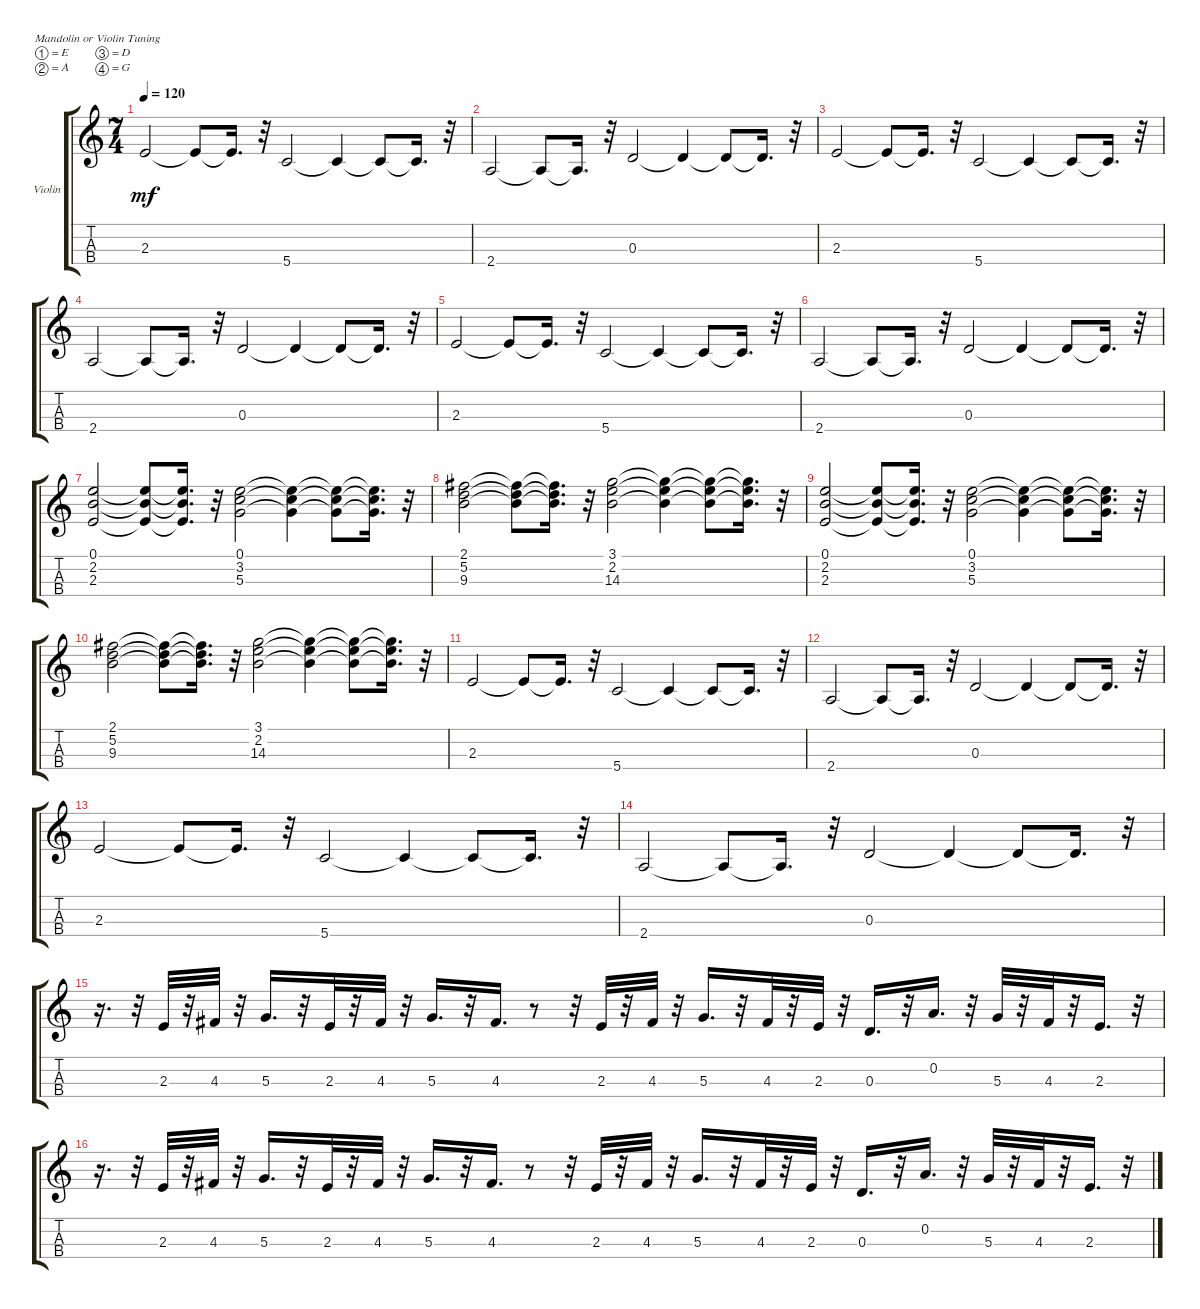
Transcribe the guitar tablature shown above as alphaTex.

\bracketExtendMode groupsimilarinstruments
\firstSystemTrackNameOrientation horizontal
\otherSystemsTrackNameOrientation horizontal
\track ("" "Violin") {instrument violin}
\staff {score tabs}
\tuning (E5 A4 D4 G3)
\ts (7 4)
\tempo 120
\clef g2
\ks c
2.3.2{dy mf} 2.3{t}.8 2.3{t}.16{d} r.32 5.4.2 5.4{t}.4 5.4{t}.8 5.4{t}.16{d} r.32 |
2.4.2 2.4{t}.8 2.4{t}.16{d} r.32 0.3.2 0.3{t}.4 0.3{t}.8 0.3{t}.16{d} r.32 |
2.3.2 2.3{t}.8 2.3{t}.16{d} r.32 5.4.2 5.4{t}.4 5.4{t}.8 5.4{t}.16{d} r.32 |
2.4.2 2.4{t}.8 2.4{t}.16{d} r.32 0.3.2 0.3{t}.4 0.3{t}.8 0.3{t}.16{d} r.32 |
2.3.2 2.3{t}.8 2.3{t}.16{d} r.32 5.4.2 5.4{t}.4 5.4{t}.8 5.4{t}.16{d} r.32 |
2.4.2 2.4{t}.8 2.4{t}.16{d} r.32 0.3.2 0.3{t}.4 0.3{t}.8 0.3{t}.16{d} r.32 |
(2.2 0.1 2.3).2 (2.2{t} 0.1{t} 2.3{t}).8 (2.2{t} 0.1{t} 2.3{t}).16{d} r.32 (0.1 5.3 3.2).2 (0.1{t} 5.3{t} 3.2{t}).4 (0.1{t} 5.3{t} 3.2{t}).8 (0.1{t} 5.3{t} 3.2{t}).16{d} r.32 |
(5.2 2.1 9.3).2 (5.2{t} 2.1{t} 9.3{t}).8 (5.2{t} 2.1{t} 9.3{t}).16{d} r.32 (2.2 3.1 14.3).2 (2.2{t} 3.1{t} 14.3{t}).4 (2.2{t} 3.1{t} 14.3{t}).8 (2.2{t} 3.1{t} 14.3{t}).16{d} r.32 |
(2.2 0.1 2.3).2 (2.2{t} 0.1{t} 2.3{t}).8 (2.2{t} 0.1{t} 2.3{t}).16{d} r.32 (0.1 5.3 3.2).2 (0.1{t} 5.3{t} 3.2{t}).4 (0.1{t} 5.3{t} 3.2{t}).8 (0.1{t} 5.3{t} 3.2{t}).16{d} r.32 |
(5.2 2.1 9.3).2 (5.2{t} 2.1{t} 9.3{t}).8 (5.2{t} 2.1{t} 9.3{t}).16{d} r.32 (2.2 3.1 14.3).2 (2.2{t} 3.1{t} 14.3{t}).4 (2.2{t} 3.1{t} 14.3{t}).8 (2.2{t} 3.1{t} 14.3{t}).16{d} r.32 |
2.3.2 2.3{t}.8 2.3{t}.16{d} r.32 5.4.2 5.4{t}.4 5.4{t}.8 5.4{t}.16{d} r.32 |
2.4.2 2.4{t}.8 2.4{t}.16{d} r.32 0.3.2 0.3{t}.4 0.3{t}.8 0.3{t}.16{d} r.32 |
2.3.2 2.3{t}.8 2.3{t}.16{d} r.32 5.4.2 5.4{t}.4 5.4{t}.8 5.4{t}.16{d} r.32 |
2.4.2 2.4{t}.8 2.4{t}.16{d} r.32 0.3.2 0.3{t}.4 0.3{t}.8 0.3{t}.16{d} r.32 |
r.16{d} r.32 2.3.32 r.32 4.3.32 r.32 5.3.16{d} r.32 2.3.32 r.32 4.3.32 r.32 5.3.16{d} r.32 4.3.16{d} r.8 r.32 2.3.32 r.32 4.3.32 r.32 5.3.16{d} r.32 4.3.32 r.32 2.3.32 r.32 0.3.16{d} r.32 0.2.16{d} r.32 5.3.32 r.32 4.3.32 r.32 2.3.16{d} r.32 |
r.16{d} r.32 2.3.32 r.32 4.3.32 r.32 5.3.16{d} r.32 2.3.32 r.32 4.3.32 r.32 5.3.16{d} r.32 4.3.16{d} r.8 r.32 2.3.32 r.32 4.3.32 r.32 5.3.16{d} r.32 4.3.32 r.32 2.3.32 r.32 0.3.16{d} r.32 0.2.16{d} r.32 5.3.32 r.32 4.3.32 r.32 2.3.16{d} r.32
